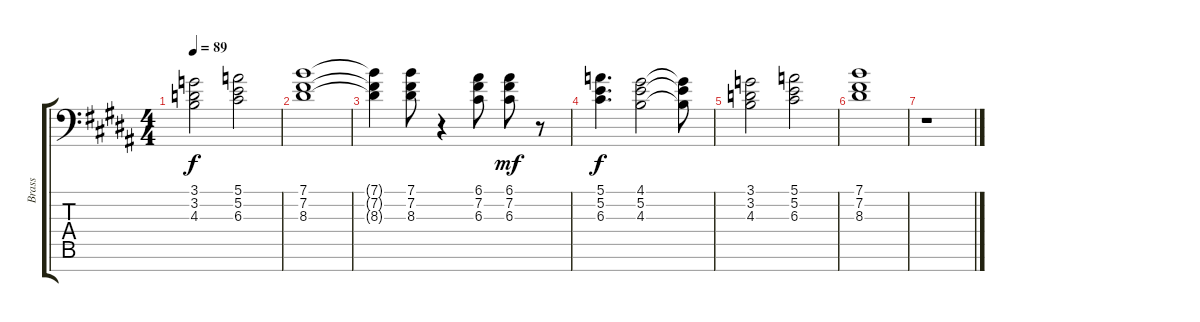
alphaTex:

\track ("Brass" "Brass") {instrument brasssection}
\staff {score tabs}
\tuning (E4 B3 G3 D3 A2 E2 C-1) {hide}
\ts (4 4)
\tempo 89
\clef f4
\ks b
(3.1 3.2 4.3).2{dy f} (5.1 5.2 6.3).2 |
(7.1 7.2 8.3).1 |
(7.1{t} 7.2{t} 8.3{t}).4 (7.1 7.2 8.3).8 r.4 (6.1 7.2 6.3).8 (6.1 7.2 6.3).8{dy mf} r.8 |
(5.1 5.2 6.3).4{d dy f} (4.1 5.2 4.3).2 (4.1{t} 5.2{t} 4.3{t}).8 |
(3.1 3.2 4.3).2 (5.1 5.2 6.3).2 |
(7.1 7.2 8.3).1 |
r.1
